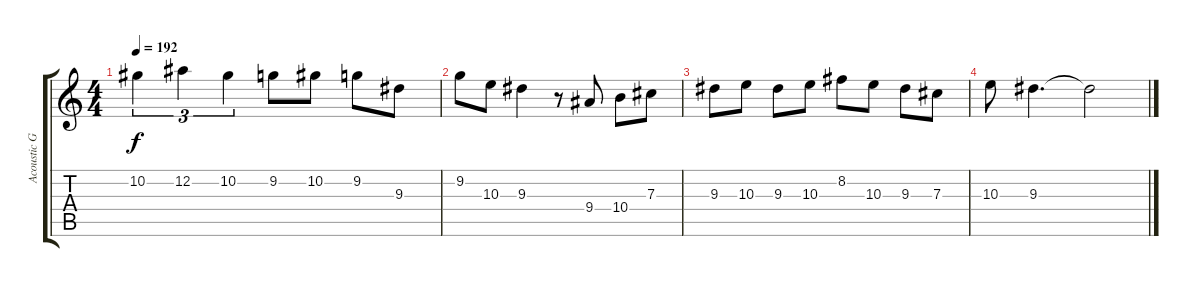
\track ("Acoustic Guitar (Slash)" "Acoustic G") {instrument acousticguitarnylon}
\staff {score tabs}
\tuning (Eb4 Bb3 Gb3 Db3 Ab2 Eb2) {hide}
\ts (4 4)
\tempo 192
\clef g2
\ks c
10.2.4{tu (3 2) dy f} 12.2.4{tu (3 2)} 10.2.4{tu (3 2)} 9.2.8 10.2.8 9.2.8 9.3.8 |
9.2.8{volume 1} 10.3.8 9.3.4 r.8 9.4.8 10.4.8 7.3.8 |
9.3.8 10.3.8 9.3.8 10.3.8 8.2.8 10.3.8 9.3.8 7.3.8 |
10.3.8 9.3.4{d} 9.3{t}.2
